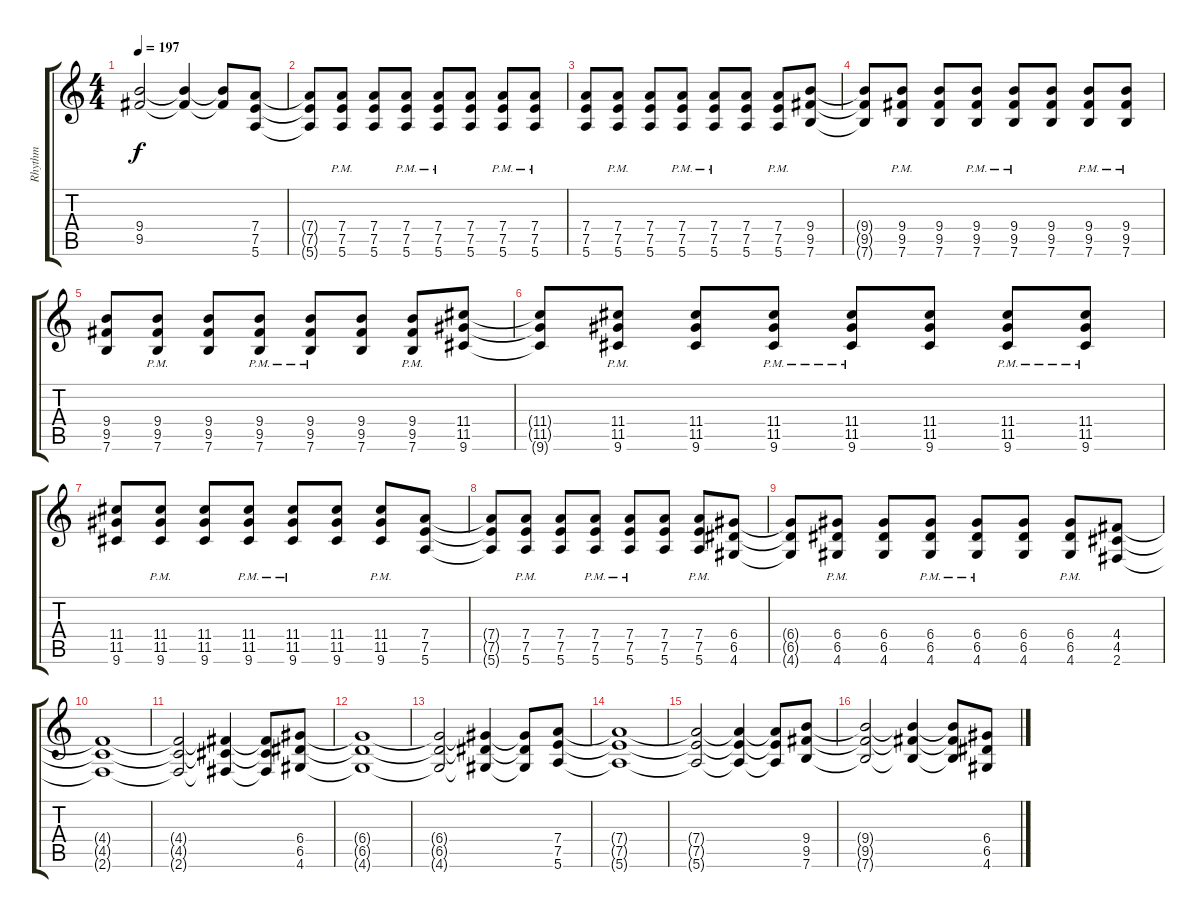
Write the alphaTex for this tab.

\track ("Rhythm" "Rhythm") {instrument overdrivenguitar}
\staff {score tabs}
\tuning (E4 B3 G3 D3 A2 E2) {hide}
\ts (4 4)
\tempo 197
\clef g2
\ks c
(9.4{t} 9.5{t}).2{dy f} (9.4{t} 9.5{t}).4 (9.4{t} 9.5{t}).8 (7.4 7.5 5.6).8 |
\section ("" "")
(7.4{t} 7.5{t} 5.6{t}).8 (7.4{pm} 7.5{pm} 5.6{pm}).8 (7.4 7.5 5.6).8 (7.4{pm} 7.5{pm} 5.6{pm}).8 (7.4{pm} 7.5{pm} 5.6{pm}).8 (7.4 7.5 5.6).8 (7.4{pm} 7.5{pm} 5.6{pm}).8 (7.4{pm} 7.5{pm} 5.6{pm}).8 |
(7.4 7.5 5.6).8 (7.4{pm} 7.5{pm} 5.6{pm}).8 (7.4 7.5 5.6).8 (7.4{pm} 7.5{pm} 5.6{pm}).8 (7.4{pm} 7.5{pm} 5.6{pm}).8 (7.4 7.5 5.6).8 (7.4{pm} 7.5{pm} 5.6{pm}).8 (9.4 9.5 7.6).8 |
(9.4{t} 9.5{t} 7.6{t}).8 (9.4{pm} 9.5{pm} 7.6{pm}).8 (9.4 9.5 7.6).8 (9.4{pm} 9.5{pm} 7.6{pm}).8 (9.4{pm} 9.5{pm} 7.6{pm}).8 (9.4 9.5 7.6).8 (9.4{pm} 9.5{pm} 7.6{pm}).8 (9.4{pm} 9.5{pm} 7.6{pm}).8 |
(9.4 9.5 7.6).8 (9.4{pm} 9.5{pm} 7.6{pm}).8 (9.4 9.5 7.6).8 (9.4{pm} 9.5{pm} 7.6{pm}).8 (9.4{pm} 9.5{pm} 7.6{pm}).8 (9.4 9.5 7.6).8 (9.4{pm} 9.5{pm} 7.6{pm}).8 (11.4 11.5 9.6).8 |
(11.4{t} 11.5{t} 9.6{t}).8 (11.4{pm} 11.5{pm} 9.6{pm}).8 (11.4 11.5 9.6).8 (11.4{pm} 11.5{pm} 9.6{pm}).8 (11.4{pm} 11.5{pm} 9.6{pm}).8 (11.4 11.5 9.6).8 (11.4{pm} 11.5{pm} 9.6{pm}).8 (11.4{pm} 11.5{pm} 9.6{pm}).8 |
(11.4 11.5 9.6).8 (11.4{pm} 11.5{pm} 9.6{pm}).8 (11.4 11.5 9.6).8 (11.4{pm} 11.5{pm} 9.6{pm}).8 (11.4{pm} 11.5{pm} 9.6{pm}).8 (11.4 11.5 9.6).8 (11.4{pm} 11.5{pm} 9.6{pm}).8 (7.4 7.5 5.6).8 |
(7.4{t} 7.5{t} 5.6{t}).8 (7.4{pm} 7.5{pm} 5.6{pm}).8 (7.4 7.5 5.6).8 (7.4{pm} 7.5{pm} 5.6{pm}).8 (7.4{pm} 7.5{pm} 5.6{pm}).8 (7.4 7.5 5.6).8 (7.4{pm} 7.5{pm} 5.6{pm}).8 (6.4 6.5 4.6).8 |
(6.4{t} 6.5{t} 4.6{t}).8 (6.4{pm} 6.5{pm} 4.6{pm}).8 (6.4 6.5 4.6).8 (6.4{pm} 6.5{pm} 4.6{pm}).8 (6.4{pm} 6.5{pm} 4.6{pm}).8 (6.4 6.5 4.6).8 (6.4{pm} 6.5{pm} 4.6{pm}).8 (4.4 4.5 2.6).8 |
\section ("" "")
(4.4{t} 4.5{t} 2.6{t}).1 |
(4.4{t} 4.5{t} 2.6{t}).2 (4.4{t} 4.5{t} 2.6{t}).4 (4.4{t} 4.5{t} 2.6{t}).8 (6.4 6.5 4.6).8 |
(6.4{t} 6.5{t} 4.6{t}).1 |
(6.4{t} 6.5{t} 4.6{t}).2 (6.4{t} 6.5{t} 4.6{t}).4 (6.4{t} 6.5{t} 4.6{t}).8 (7.4 7.5 5.6).8 |
(7.4{t} 7.5{t} 5.6{t}).1 |
(7.4{t} 7.5{t} 5.6{t}).2 (7.4{t} 7.5{t} 5.6{t}).4 (7.4{t} 7.5{t} 5.6{t}).8 (9.4 9.5 7.6).8 |
(9.4{t} 9.5{t} 7.6{t}).2 (9.4{t} 9.5{t} 7.6{t}).4 (9.4{t} 9.5{t} 7.6{t}).8 (6.4 6.5 4.6).8
